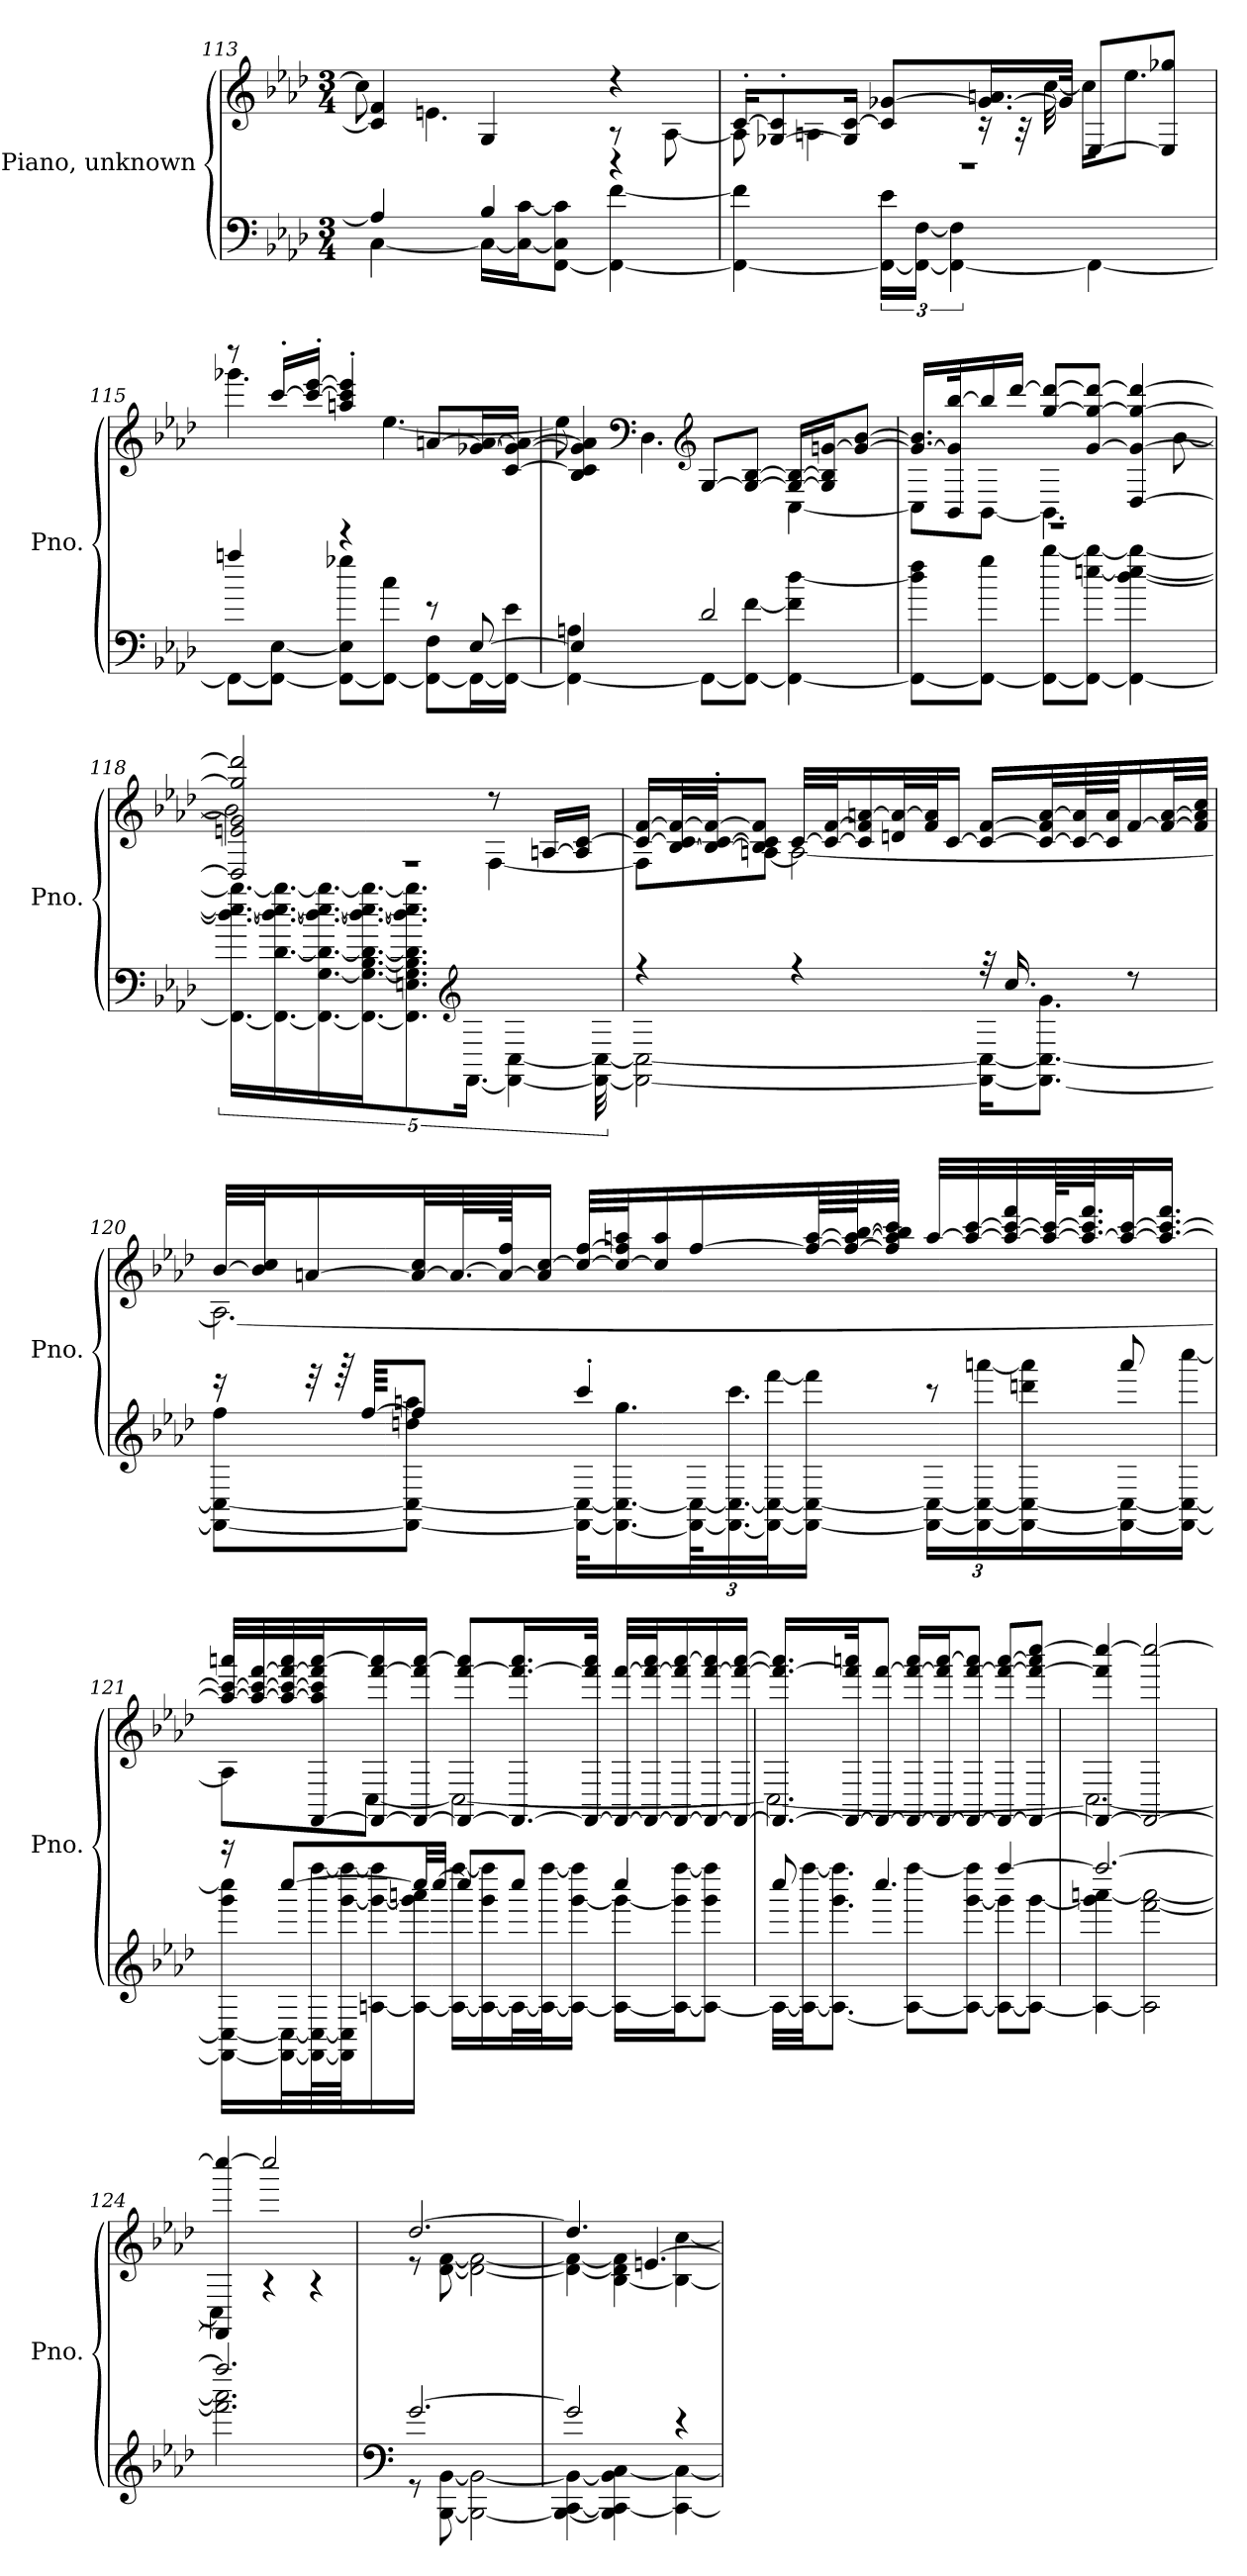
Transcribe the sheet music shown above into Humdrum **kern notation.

**kern	**kern
*part1	*part1
*staff2	*staff1
*I"Piano, unknown	*
*I'Pno.	*
!!LO:LB:g=z
*clefF4	*clefG2
*k[b-e-a-d-]	*k[b-e-a-d-]
*M3/4	*M3/4
=113	=113
*^	*^
4A-/]	[4C\	4c/] 4f/	8cc\]
.	.	.	4.en\
4B-/	16C\LL_	4G/	.
.	16C\_ [16c\J	.	.
.	[8FF\ 8C\] 8c\]J	.	.
4r	4FF\_ [4f\	4r	8r
.	.	.	[8A-\
=114	=114	=114	=114
2.r	4FF\_ 4f\]	[16c'/KL	8A-\]
.	.	[8G-X/' 8c/]'	.
.	.	.	4An\
.	.	16G-/] [16c/Jk	.
.	24FF\_ 24e-\LL	8c/] [8g-X/L	.
.	24FF\_ [24F\JJ	.	.
.	6FF\_ 6F\]	.	.
.	.	16.g-/_ 16.an/L	16r
.	.	.	32r
.	.	32g-/JJk]	[32cc\
.	4FF\_	[8E-/L	16cc\KL]
.	.	.	8.ee-\J
.	.	8E-/] 8gg-X/J	.
!!LO:PB:g=z	!!
=115	=115	=115	=115
4aan/	8FF\L_	8r	4.ggg-X\
.	8FF\_ [8E-\J	[16ccc'/LL	.
.	.	16ccc/_' [16eee-/'JJ	.
4r	8FF\_ 8E-\] 8gg-X\L	4aan/' 4ccc/]' 4eee-/]'	.
.	8FF\_ 8cc\J	.	[4.ee-\
8r	8FF\_ 8F\L	[8an/L	.
[8E-/	16FF\L_	[16g-X/ 16a/_L	.
.	16FF\_ 16e-\JJ	[16c/ 16g-/_ 16a/_JJ	.
=116	=116	=116	=116
4E-/]	4FF\_ 4An\	4B-/ 4c/] 4g-/] 4a/]	8ee-\]
*	*	*clefF4	*
.	.	.	4.D-\
*	*	*clefG2	*
2d-/	8FF\L_	[8G/L	.
.	8FF\_ [8f\J	8G/_ [8B-/J	.
.	4FF\_ 4f\] [4dd-\	16G/_ 16B-/_LL	[4C\
.	.	16G/] 16B-/] [16gn/J	.
.	.	8g/_ [8b-/J	.
!!LO:LB:g=z	!!
=117	=117	=117	=117
2.r	8FF\_ 8dd-\] 8ff\L	16.g/_ 16.b-/]LL	8C\L]
.	.	32BB-/ 32g/] [32bb-/K	.
.	8FF\_ 8gg\J	16bb-/]	[8BB-\J
.	.	[16ddd-/JJ	.
.	8FF\_ [8bb-\L	[8gg/ 8ddd-/_L	4.BB-\]
.	8FF\_ [8een\ 8bb-\_J	[8g/ 8gg/_ 8ddd-/_J	.
.	4FF\_ [4dd-\ 4ee\_ 4bb-\_	[4D-/ 4g/_ 4gg/_ 4ddd-/_	.
.	.	.	[8b-\
=118	=118	=118	=118
2.r	20.FF\_ 20.dd-\_ 20.ee\_ 20.bb-\_LL	2D-/] 2en/ 2g/] 2gg/] 2ddd-/]	2b-\]
.	20.FF\_ [20.d-\ 20.dd-\_ 20.ee\_ 20.bb-\_	.	.
.	20.FF\_ [20.G\ 20.d-\_ 20.dd-\_ 20.ee\_ 20.bb-\_	.	.
.	20.FF\_ 20.G\_ [20.B-\ 20.d-\_ 20.dd-\_ 20.ee\_ 20.bb-\_J	.	.
.	10.FF\] 10.En\ 10.G\] 10.B-\] 10.d-\] 10.dd-\] 10.ee\] 10.bb-\]	.	.
*clefG2	*	*	*
.	[20.FF\Jk	.	.
.	.	8r	[4F\
.	5FF\_ [5C\	.	.
.	.	[16An/LL	.
.	.	16A/] [16c/JJ	.
.	40FF\_ 40C\_	.	.
!!LO:LB:g=z	!!
=119	=119	=119	=119
4r	2FF\_ 2C\_	16c/_ [16f/LL	8F\L]
.	.	[32B-/ 32c/] 32f/_L	.
.	.	32B-/_' [32c/' 32f/_'JJ	.
.	.	8B-/] 8c/] 8f/]J	[8An\J
4r	.	[32c/LLL	2A\_
.	.	32c/_ [32f/J	.
.	.	16c/] 16f/] [16an/	.
.	.	32dn/ 32a/_L	.
.	.	32f/ 32a/]J	.
.	.	[16c/JJ	.
32r	16FF\_ 16C\_KL	16c/_ [16f/LL	.
16.cc/	.	.	.
.	8.FF\_ 8.C\_ 8.g\J	32c/_ 32f/] [32a/L	.
.	.	64c/_ 64a/]L	.
.	.	64c/] 64a/JJ	.
8r	.	[16f/	.
.	.	32f/_ [32a/L	.
.	.	32f/] 32a/] 32cc/JJJ	.
!!LO:LB:g=z	!!
=120	=120	=120	=120
16r	8FF\_ 8C\_ 8ff\L	[32b-/LLL	2.A\_
.	.	32b-/] 32cc/J	.
32r	.	[16an/	.
64r	.	.	.
[64ff/KKKL	.	.	.
8ff/J]	8FF\_ 8C\_ 8ddn\ 8aan\J	32a/_ 32cc/L	.
.	.	64.a/L_	.
.	.	128a/_ 128ff/JJK	.
.	.	16a/] [16cc/JJ	.
4ccc'/	32FF\_ 32C\_KLL	32cc/_ [32ff/LLL	.
.	16.FF\_ 16.C\_ 16.gg\	32cc/_ 32ff/] 32aan/J	.
.	.	16cc/] 16aa/	.
*	*Xbrackettup	*	*
.	96FF\_ 96C\_KL	[16ff/	.
.	48.FF\_ 48.C\_ 48.ccc\	.	.
.	48FF\_ 48C\_ [48fff\J	.	.
.	16FF\_ 16C\_ 16fff\]JJ	64ff/_ [64aa/LL	.
.	.	64ff/_ 64aa/_ [64bb-/J	.
.	.	32ff/] 32aa/] 32bb-/] 32ccc/JJJ	.
8r	24FF\_ 24C\_LL	[32aa/LLL	.
.	.	32aa/_ [32ccc/	.
.	24FF\_ 24C\_ [24aaan\	.	.
.	.	32aa/_ 32ccc/_ 32fff/	.
.	24FF\_ 24C\_ 24dddn\ 24aaa\]	.	.
.	.	128aa/_ 128ccc/_KL	.
.	.	64.aa/_ 64.ccc/] 64.fff/J	.
8aaa/	16FF\_ 16C\_	32aa/_ [32ccc/J	.
.	.	16.aa/_ 16.ccc/_ 16.fff/JJ	.
.	16FF\_ 16C\_ [16cccc\JJ	.	.
!!LO:LB:g=z	!!
=121	=121	=121	=121
16r	16FF\_ 16C\_ 16ggg\ 16cccc\]LL	32aa/_ 32ccc/_ 32aaan/LLL	8A\L]
.	.	32aa/_ 32ccc/_ [32fff/	.
[8cccc/L	32FF\_ 32C\_L	32aa/_ 32ccc/_ 32fff/_ 32aaa/	.
.	64FF\_ 64C\_ [64ffff\L	[32FF/ 32aa/] 32ccc/] 32fff/] [32aaa/J	.
.	64FF\] 64C\] [64ggg\ 64ffff\_JJ	.	.
.	[16An\ 16ggg\_ 16ffff\]	16FF/_ [16fff/ 16aaa/]	[8C\J
32cccc/LL]	16A\_ 16ggg\] 16aaan\JJ	16FF/_ 16fff/] [16aaa/JJ	.
[32cccc/JJJ	.	.	.
8cccc/L]	16A\_ [16ffff\LL	8FF/_ [8fff/ 8aaa/]L	2C\_
.	16A\_ 16ggg\ 16ffff\]	.	.
8cccc/J	32A\L_	16.FF/_ 16.fff/_ 16.aaa/L	.
.	32A\_ [32ffff\J	.	.
.	16A\_ [16ggg\ 16ffff\]JJ	.	.
.	.	32FF/_ 32fff/] 32aaa/JJk	.
4cccc/	16A\_ 16ggg\_LL	32FF/_ [32fff/LLL	.
.	.	32FF/_ 32fff/_ 32aaa/J	.
.	16A\_ 16ggg\] [16ffff\J	16FF/_ 16fff/] [16aaa/	.
.	8A\_ 8ggg\ 8ffff\]J	16FF/_ [16fff/ 16aaa/]	.
.	.	16FF/_ 16fff/_ [16aaa/JJ	.
!!LO:LB:g=z	!!
=122	=122	=122	=122
8cccc/	32A\LLL_	16.FF/_ 16.fff/_ 16.aaa/]LL	2.C\_
.	32A\_ [32ffff\JJ	.	.
.	8.A\_ 8.ggg\ 8.ffff\]J	.	.
.	.	32FF/_ 32fff/] 32aaan/JK	.
4.cccc/	.	8FF/_ [8fff/J	.
.	8A\_ [8ffff\L	16FF/_ 16fff/_ 16aaa/LL	.
.	.	16FF/_ 16fff/] [16aaa/J	.
.	8A\_ [8ggg\ 8ffff\]J	8FF/_ [8fff/ 8aaa/]J	.
[4ffff/	8A\_ 8ggg\]L	8FF/_ 8fff/_ [8aaa/L	.
.	8A\_ [8ggg\J	8FF/_ 8fff/_ 8aaa/] [8cccc/J	.
=123	=123	=123	=123
2.ffff/_	4A\_ 4ggg\] [4aaan\	4FF/_ 4fff/] 4cccc/_	2.C\_
.	2A\] [2fff\ 2aaa\_	2FF/_ 2cccc/_	.
=124	=124	=124	=124
2.ffff/]	2.fff\] 2.aaa\]	4FF/] 4cccc/_	4C\]
.	.	2cccc/]	4r
.	.	.	4r
=125	=125	=125	=125
*clefF4	*	*	*
[2.g/	8r	[2.dd-/	8r
.	[8BBB-\ [8BB-\	.	[8d-\ [8f\
.	2BBB-\_ 2BB-\_	.	2d-\_ 2f\_
=126	=126	=126	=126
2g/]	4BBB-\_ [4CC\ 4BB-\_	4.dd-/]	4d-\_ 4f\_
.	4BBB-\] 4CC\_ 4BB-\] [4C\	.	[4B-\ 4d-\] 4f\]
.	.	[4.en/	.
4r	4CC\_ 4C\_	.	4B-\_ [4cc\
*v	*v	*	*
*	*v	*v
=	=
*-	*-
